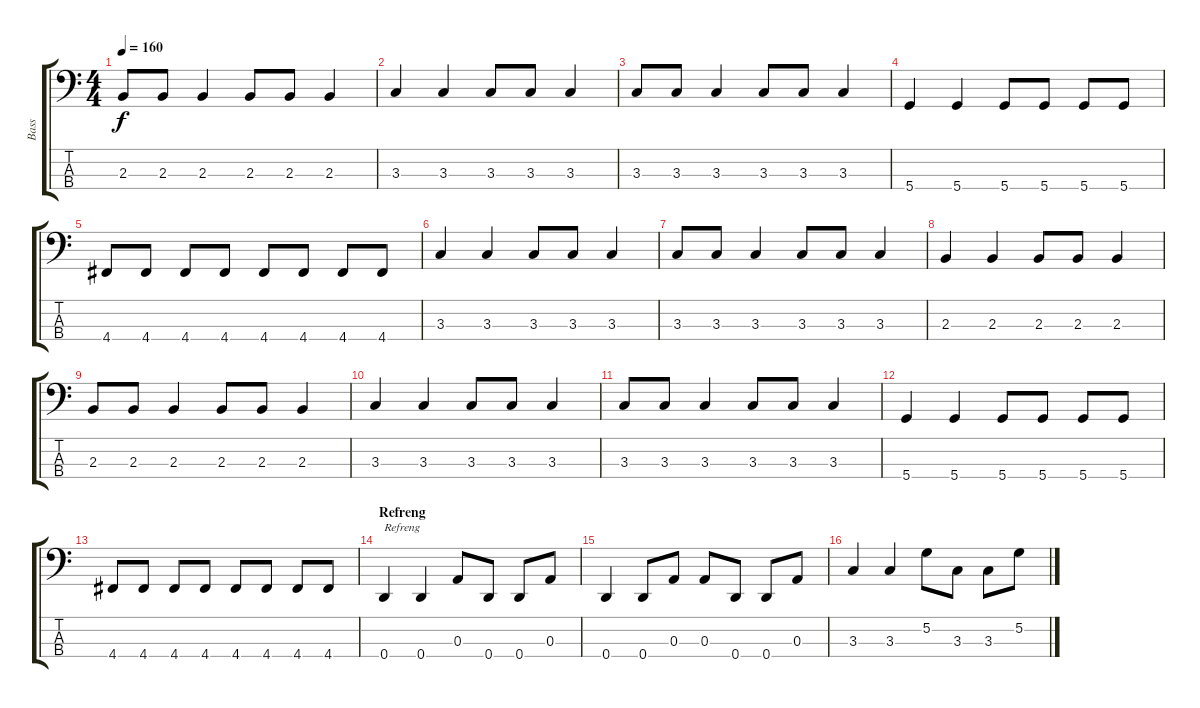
\track ("Bass" "Bass") {instrument electricbassfinger}
\staff {score tabs}
\tuning (G2 D2 A1 D1) {hide}
\ts (4 4)
\tempo 160
\clef f4
\ks c
2.3.8{dy f} 2.3.8 2.3.4 2.3.8 2.3.8 2.3.4 |
3.3.4 3.3.4 3.3.8 3.3.8 3.3.4 |
3.3.8 3.3.8 3.3.4 3.3.8 3.3.8 3.3.4 |
5.4.4 5.4.4 5.4.8 5.4.8 5.4.8 5.4.8 |
4.4.8 4.4.8 4.4.8 4.4.8 4.4.8 4.4.8 4.4.8 4.4.8 |
3.3.4 3.3.4 3.3.8 3.3.8 3.3.4 |
3.3.8 3.3.8 3.3.4 3.3.8 3.3.8 3.3.4 |
2.3.4 2.3.4 2.3.8 2.3.8 2.3.4 |
2.3.8 2.3.8 2.3.4 2.3.8 2.3.8 2.3.4 |
3.3.4 3.3.4 3.3.8 3.3.8 3.3.4 |
3.3.8 3.3.8 3.3.4 3.3.8 3.3.8 3.3.4 |
5.4.4 5.4.4 5.4.8 5.4.8 5.4.8 5.4.8 |
4.4.8 4.4.8 4.4.8 4.4.8 4.4.8 4.4.8 4.4.8 4.4.8 |
\section ("" "Refreng")
0.4.4{txt "Refreng"} 0.4.4 0.3.8 0.4.8 0.4.8 0.3.8 |
0.4.4 0.4.8 0.3.8 0.3.8 0.4.8 0.4.8 0.3.8 |
3.3.4 3.3.4 5.2.8 3.3.8 3.3.8 5.2.8
